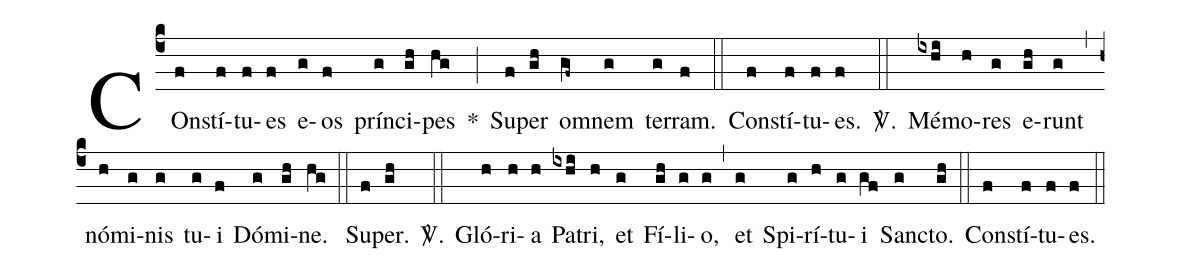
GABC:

%%
(c4)
COn(f)stí(f)tu(f)es(f) e(g)os(f) prín(g)ci(gh)pes(hg) *(;)
Su(f)per(gh) om(gf~)nem(g) ter(g)ram.(f) (::)
Con(f)stí(f)tu(f)es.(f) <sp>V/</sp>.(::)
Mé(ixhi)mo(h)res(g) e(gh)runt(g) (,)
nó(h)mi(g)nis(g) tu(g)i(f) Dó(g)mi(gh)ne.(hg) (::)
Su(f)per.(gh) <sp>V/</sp>.(::)
Gló(h)ri(h)a(h) Pa(ixhi)tri,(h) et(g) Fí(gh)li(g)o,(g) (,)
et(g) Spi(g)rí(h)tu(g)i(gf) Sanc(g)to.(gh) (::)
Con(f)stí(f)tu(f)es.(f) (::)
